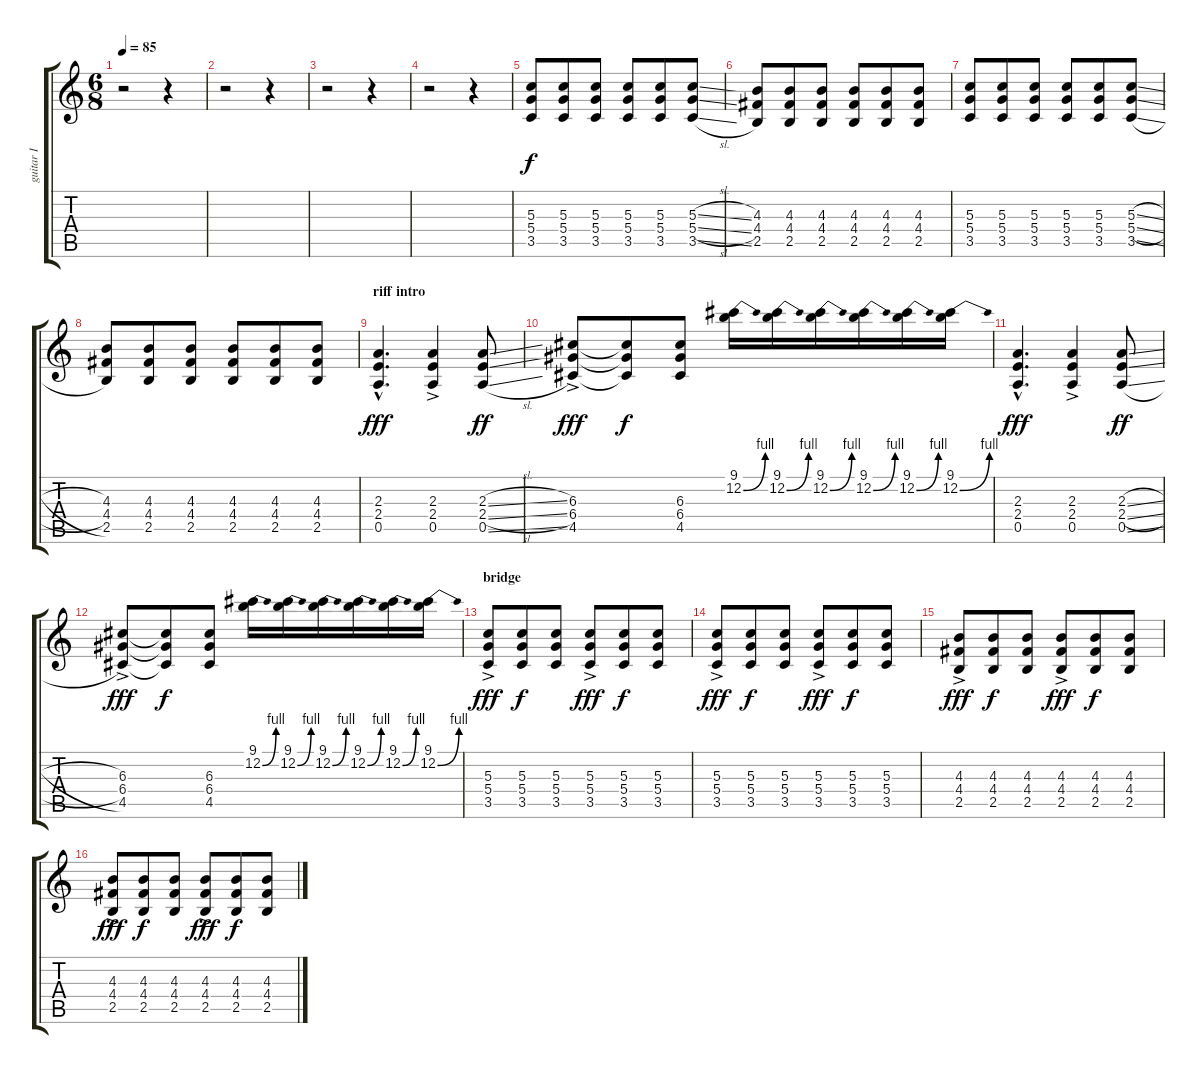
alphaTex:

\track ("guitar I" "guitar I") {instrument overdrivenguitar}
\staff {score tabs}
\tuning (E4 B3 G3 D3 A2 E2) {hide}
\ts (6 8)
\tempo 85
\clef g2
\ks c
r.2{dy fff} r.4 |
r.2 r.4 |
r.2 r.4 |
r.2 r.4 |
(5.3 5.4 3.5).8{dy f} (5.3 5.4 3.5).8 (5.3 5.4 3.5).8 (5.3 5.4 3.5).8 (5.3 5.4 3.5).8 (5.3{sl} 5.4{sl} 3.5{sl}).8 |
(4.3 4.4 2.5).8 (4.3 4.4 2.5).8 (4.3 4.4 2.5).8 (4.3 4.4 2.5).8 (4.3 4.4 2.5).8 (4.3 4.4 2.5).8 |
(5.3 5.4 3.5).8 (5.3 5.4 3.5).8 (5.3 5.4 3.5).8 (5.3 5.4 3.5).8 (5.3 5.4 3.5).8 (5.3{sl} 5.4{sl} 3.5{sl}).8 |
(4.3 4.4 2.5).8 (4.3 4.4 2.5).8 (4.3 4.4 2.5).8 (4.3 4.4 2.5).8 (4.3 4.4 2.5).8 (4.3 4.4 2.5).8 |
\section ("" "riff intro")
(2.3{hac} 2.4{hac} 0.5{hac}).4{d dy fff} (2.3{ac} 2.4{ac} 0.5{ac}).4 (2.3{sl} 2.4{sl} 0.5{sl}).8{dy ff} |
(6.3{ac} 6.4{ac} 4.5{ac}).8{dy fff} (6.3{t} 6.4{t} 4.5{t}).8{dy f} (6.3 6.4 4.5).8 (9.1 12.2{be (bend 0 0 60 4)}).16 (9.1 12.2{be (bend 0 0 60 4)}).16 (9.1 12.2{be (bend 0 0 60 4)}).16 (9.1 12.2{be (bend 0 0 60 4)}).16 (9.1 12.2{be (bend 0 0 60 4)}).16 (9.1 12.2{be (bend 0 0 60 4)}).16 |
(2.3{hac} 2.4{hac} 0.5{hac}).4{d dy fff} (2.3{ac} 2.4{ac} 0.5{ac}).4 (2.3{sl} 2.4{sl} 0.5{sl}).8{dy ff} |
(6.3{ac} 6.4{ac} 4.5{ac}).8{dy fff} (6.3{t} 6.4{t} 4.5{t}).8{dy f} (6.3 6.4 4.5).8 (9.1 12.2{be (bend 0 0 60 4)}).16 (9.1 12.2{be (bend 0 0 60 4)}).16 (9.1 12.2{be (bend 0 0 60 4)}).16 (9.1 12.2{be (bend 0 0 60 4)}).16 (9.1 12.2{be (bend 0 0 60 4)}).16 (9.1 12.2{be (bend 0 0 60 4)}).16 |
\section ("" "bridge")
(5.3{ac} 5.4{ac} 3.5{ac}).8{dy fff} (5.3 5.4 3.5).8{dy f} (5.3 5.4 3.5).8 (5.3{ac} 5.4{ac} 3.5{ac}).8{dy fff} (5.3 5.4 3.5).8{dy f} (5.3 5.4 3.5).8 |
(5.3{ac} 5.4{ac} 3.5{ac}).8{dy fff} (5.3 5.4 3.5).8{dy f} (5.3 5.4 3.5).8 (5.3{ac} 5.4{ac} 3.5{ac}).8{dy fff} (5.3 5.4 3.5).8{dy f} (5.3 5.4 3.5).8 |
(4.3{ac} 4.4{ac} 2.5{ac}).8{dy fff} (4.3 4.4 2.5).8{dy f} (4.3 4.4 2.5).8 (4.3{ac} 4.4{ac} 2.5{ac}).8{dy fff} (4.3 4.4 2.5).8{dy f} (4.3 4.4 2.5).8 |
(4.3{ac} 4.4{ac} 2.5{ac}).8{dy fff} (4.3 4.4 2.5).8{dy f} (4.3 4.4 2.5).8 (4.3{ac} 4.4{ac} 2.5{ac}).8{dy fff} (4.3 4.4 2.5).8{dy f} (4.3 4.4 2.5).8
